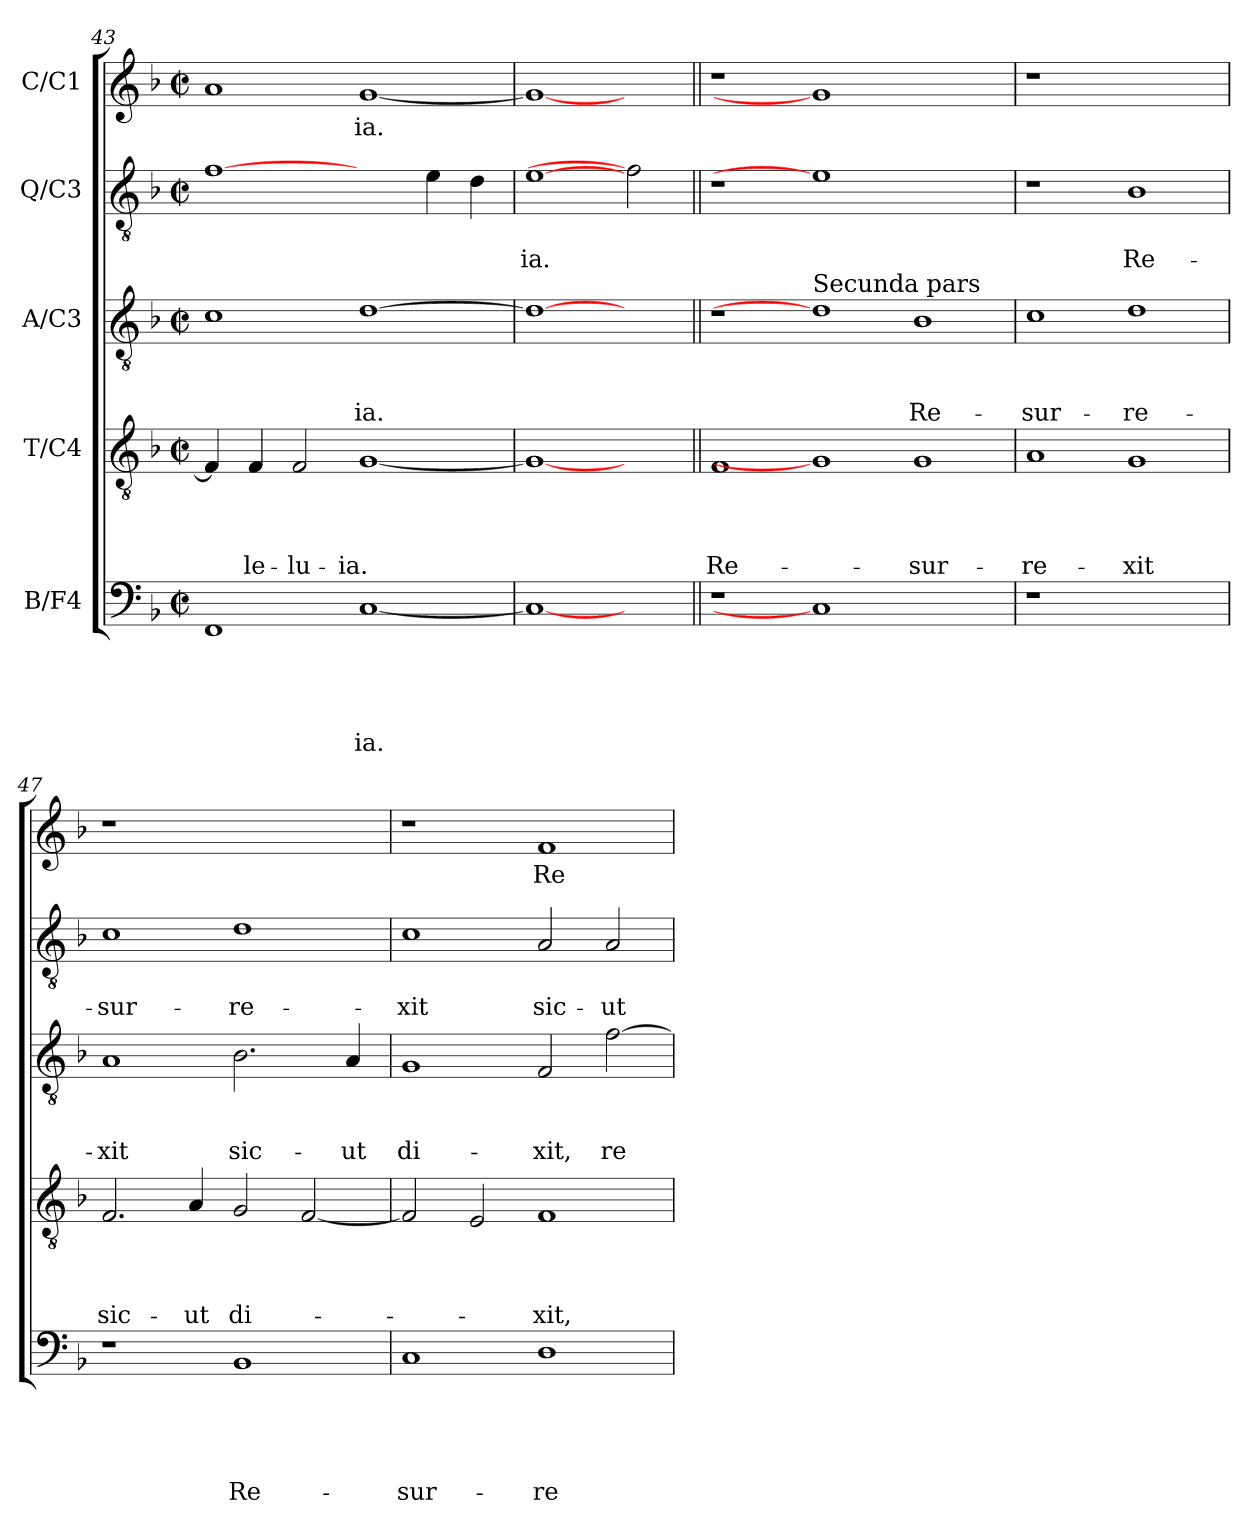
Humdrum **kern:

**kern	**text	**text	**text	**text	**text	**kern	**text	**text	**text	**text	**kern	**text	**text	**text	**kern	**text	**text	**kern	**text
*part5	*part5	*part5	*part5	*part5	*part5	*part4	*part4	*part4	*part4	*part4	*part3	*part3	*part3	*part3	*part2	*part2	*part2	*part1	*part1
*staff5	*staff5	*staff5	*staff5	*staff5	*staff5	*staff4	*staff4	*staff4	*staff4	*staff4	*staff3	*staff3	*staff3	*staff3	*staff2	*staff2	*staff2	*staff1	*staff1
*I"B/F4	*	*	*	*	*	*I"T/C4	*	*	*	*	*I"A/C3	*	*	*	*I"Q/C3	*	*	*I"C/C1	*
*clefF4	*	*	*	*	*	*clefGv2	*	*	*	*	*clefGv2	*	*	*	*clefGv2	*	*	*clefG2	*
*k[b-]	*	*	*	*	*	*k[b-]	*	*	*	*	*k[b-]	*	*	*	*k[b-]	*	*	*k[b-]	*
*F:	*	*	*	*	*	*F:	*	*	*	*	*F:	*	*	*	*F:	*	*	*F:	*
*M2/2	*	*	*	*	*	*M2/2	*	*	*	*	*M2/2	*	*	*	*M2/2	*	*	*M2/2	*
*met(c|)	*	*	*	*	*	*met(c|)	*	*	*	*	*met(c|)	*	*	*	*met(c|)	*	*	*met(c|)	*
=43	=43	=43	=43	=43	=43	=43	=43	=43	=43	=43	=43	=43	=43	=43	=43	=43	=43	=43	=43
1FF	.	.	.	.	.	4F/]	.	.	.	.	1c	.	.	.	[1f	.	.	1a	.
!	!	!	!	!	!	!	!	!	!	!LO:LY:b	!	!	!	!	!	!	!	!	!
.	.	.	.	.	.	4F/	.	.	.	-le-	.	.	.	.	.	.	.	.	.
!	!	!	!	!	!	!	!	!	!	!LO:LY:b	!	!	!	!	!	!	!	!	!
.	.	.	.	.	.	2F/	.	.	.	-lu-	.	.	.	.	.	.	.	.	.
!	!	!	!	!	!LO:LY:b	!	!	!	!	!LO:LY:b	!	!	!	!LO:LY:b	!	!	!	!	!LO:LY:b
[1C	.	.	.	.	-ia.	[1G	.	.	.	-ia.	[1d	.	.	-ia.	2ryy	.	.	[1g	-ia.
.	.	.	.	.	.	.	.	.	.	.	.	.	.	.	4e\	.	.	.	.
.	.	.	.	.	.	.	.	.	.	.	.	.	.	.	4d\	.	.	.	.
=44	=44	=44	=44	=44	=44	=44	=44	=44	=44	=44	=44	=44	=44	=44	=44	=44	=44	=44	=44
!	!	!	!	!	!	!	!	!	!	!	!	!	!	!	!	!	!LO:LY:b	!	!
1C_	.	.	.	.	.	1G_	.	.	.	.	1d_	.	.	.	[1e	.	-ia.	1g_	.
2ryy	.	.	.	.	.	2ryy	.	.	.	.	2ryy	.	.	.	2f]	.	.	2ryy	.
=45||	=45||	=45||	=45||	=45||	=45||	=45||	=45||	=45||	=45||	=45||	=45||	=45||	=45||	=45||	=45||	=45||	=45||	=45||	=45||
!	!	!	!	!	!	!	!	!	!	!LO:LY:b	!	!	!	!	!	!	!	!	!
1r	.	.	.	.	.	1F	.	.	.	Re-	1r	.	.	.	1r	.	.	1r	.
!	!	!	!	!	!	!	!	!	!	!	!LO:TX:a:t=Secunda pars	!	!	!	!	!	!	!	!
1C]	.	.	.	.	.	1G]	.	.	.	.	1d]	.	.	.	1e]	.	.	1g]	.
!	!	!	!	!	!	!	!	!	!	!LO:LY:b	!	!	!	!LO:LY:b	!	!	!	!	!
1ryy	.	.	.	.	.	1G	.	.	.	-sur-	1B-	.	.	Re-	1ryy	.	.	1ryy	.
!!LO:LB:g=z
=46	=46	=46	=46	=46	=46	=46	=46	=46	=46	=46	=46	=46	=46	=46	=46	=46	=46	=46	=46
!	!	!	!	!	!	!	!	!	!	!LO:LY:b	!	!	!	!LO:LY:b	!	!	!	!	!
1r	.	.	.	.	.	1A	.	.	.	-re-	1c	.	.	-sur-	1r	.	.	1r	.
!	!	!	!	!	!	!	!	!	!	!LO:LY:b	!	!	!	!LO:LY:b	!	!	!LO:LY:b	!	!
1ryy	.	.	.	.	.	1G	.	.	.	-xit	1d	.	.	-re-	1B-	.	Re-	1ryy	.
=47	=47	=47	=47	=47	=47	=47	=47	=47	=47	=47	=47	=47	=47	=47	=47	=47	=47	=47	=47
!	!	!	!	!	!	!	!	!	!	!LO:LY:b	!	!	!	!LO:LY:b	!	!	!LO:LY:b	!	!
1r	.	.	.	.	.	2.F/	.	.	.	sic-	1A	.	.	-xit	1c	.	-sur-	1r	.
!	!	!	!	!	!	!	!	!	!	!LO:LY:b	!	!	!	!	!	!	!	!	!
.	.	.	.	.	.	4A/	.	.	.	-ut	.	.	.	.	.	.	.	.	.
!	!	!	!	!	!LO:LY:b	!	!	!	!	!LO:LY:b	!	!	!	!LO:LY:b	!	!	!LO:LY:b	!	!
1BB-	.	.	.	.	Re-	2G/	.	.	.	di-	2.B-\	.	.	sic-	1d	.	-re-	1ryy	.
.	.	.	.	.	.	[2F/	.	.	.	.	.	.	.	.	.	.	.	.	.
!	!	!	!	!	!	!	!	!	!	!	!	!	!	!LO:LY:b	!	!	!	!	!
.	.	.	.	.	.	.	.	.	.	.	4A/	.	.	-ut	.	.	.	.	.
=48	=48	=48	=48	=48	=48	=48	=48	=48	=48	=48	=48	=48	=48	=48	=48	=48	=48	=48	=48
!	!	!	!	!	!LO:LY:b	!	!	!	!	!	!	!	!	!LO:LY:b	!	!	!LO:LY:b	!	!
1C	.	.	.	.	-sur-	2F/]	.	.	.	.	1G	.	.	di-	1c	.	-xit	1r	.
.	.	.	.	.	.	2E/	.	.	.	.	.	.	.	.	.	.	.	.	.
!	!	!	!	!	!LO:LY:b	!	!	!	!	!LO:LY:b	!	!	!	!LO:LY:b	!	!	!LO:LY:b	!	!LO:LY:b
1D	.	.	.	.	-re-	1F	.	.	.	-xit,	2F/	.	.	-xit,	2A/	.	sic-	1f	Re-
!	!	!	!	!	!	!	!	!	!	!	!	!	!	!LO:LY:b	!	!	!LO:LY:b	!	!
.	.	.	.	.	.	.	.	.	.	.	[2f\	.	.	re-	2A/	.	-ut	.	.
=	=	=	=	=	=	=	=	=	=	=	=	=	=	=	=	=	=	=	=
*-	*-	*-	*-	*-	*-	*-	*-	*-	*-	*-	*-	*-	*-	*-	*-	*-	*-	*-	*-
